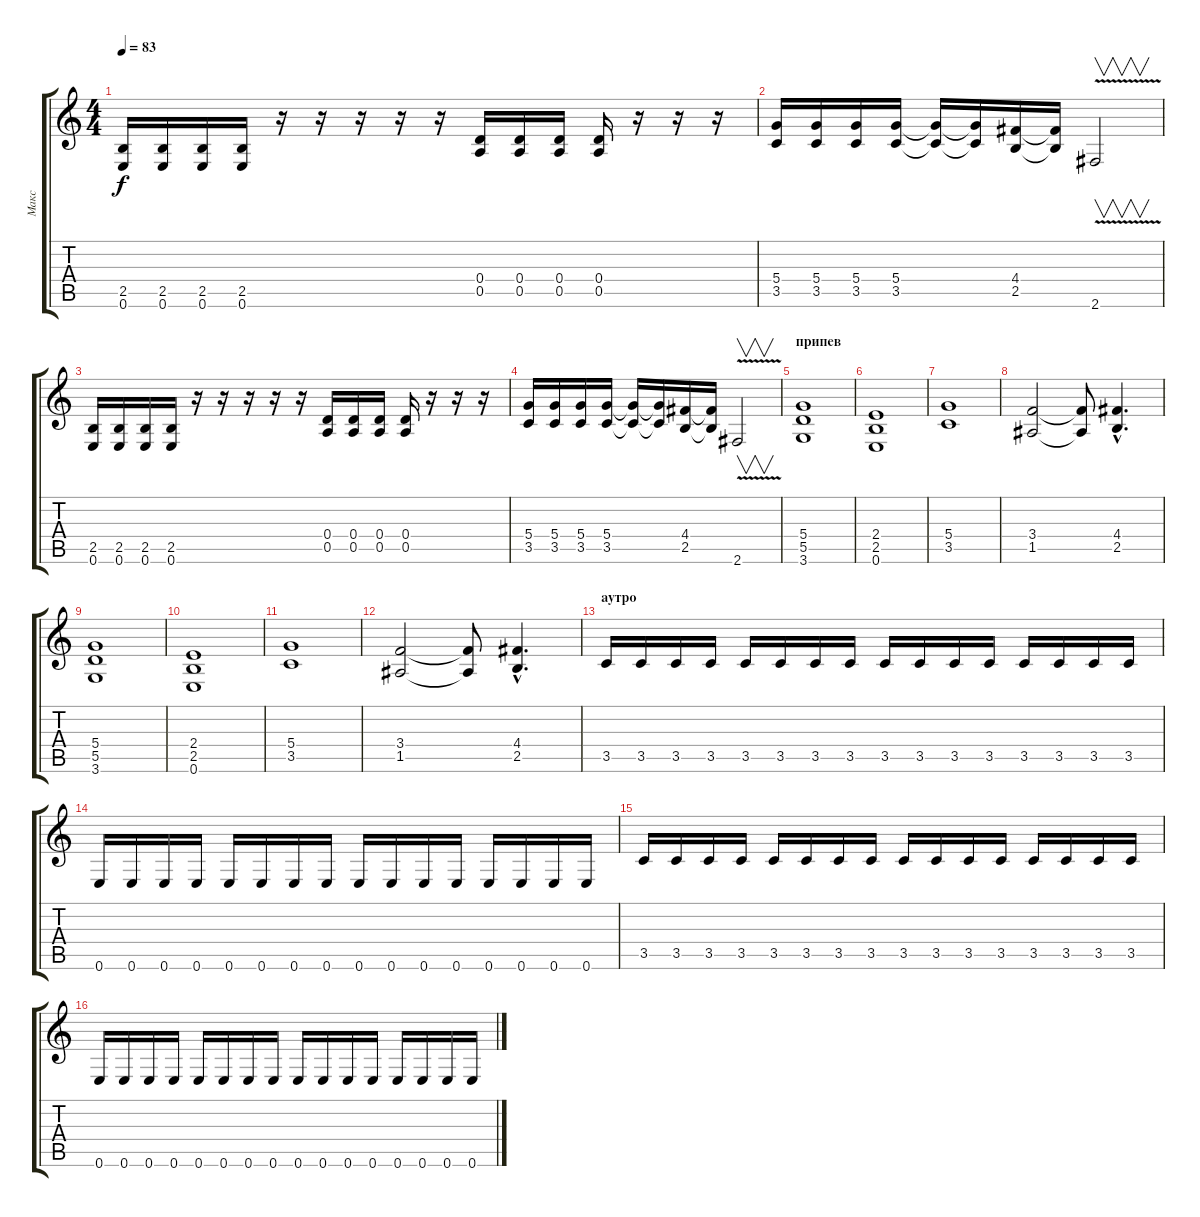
\track ("Макс" "Макс") {instrument distortionguitar}
\staff {score tabs}
\tuning (E4 B3 G3 D3 A2 E2) {hide}
\ts (4 4)
\tempo 83
\clef g2
\ks c
(2.5 0.6).16{dy f} (2.5 0.6).16 (2.5 0.6).16 (2.5 0.6).16 r.16 r.16 r.16 r.16 r.16 (0.4 0.5).16 (0.4 0.5).16 (0.4 0.5).16 (0.4 0.5).16 r.16 r.16 r.16 |
(5.4 3.5).16 (5.4 3.5).16 (5.4 3.5).16 (5.4 3.5).16 (5.4{t} 3.5{t}).16 (5.4{t} 3.5{t}).16 (4.4 2.5).16 (4.4{t} 2.5{t}).16 2.6{v}.2{v} |
(2.5 0.6).16 (2.5 0.6).16 (2.5 0.6).16 (2.5 0.6).16 r.16 r.16 r.16 r.16 r.16 (0.4 0.5).16 (0.4 0.5).16 (0.4 0.5).16 (0.4 0.5).16 r.16 r.16 r.16 |
(5.4 3.5).16 (5.4 3.5).16 (5.4 3.5).16 (5.4 3.5).16 (5.4{t} 3.5{t}).16 (5.4{t} 3.5{t}).16 (4.4 2.5).16 (4.4{t} 2.5{t}).16 2.6{v}.2{v} |
\section ("" "припев")
(5.4 5.5 3.6).1{balance 13} |
(2.4 2.5 0.6).1 |
(5.4 3.5).1 |
(3.4 1.5).2 (3.4{t} 1.5{t}).8 (4.4{hac} 2.5{hac}).4{d} |
(5.4 5.5 3.6).1 |
(2.4 2.5 0.6).1 |
(5.4 3.5).1 |
(3.4 1.5).2 (3.4{t} 1.5{t}).8 (4.4{hac} 2.5{hac}).4{d} |
\section ("" "аутро")
3.5.16 3.5.16 3.5.16 3.5.16 3.5.16 3.5.16 3.5.16 3.5.16 3.5.16 3.5.16 3.5.16 3.5.16 3.5.16 3.5.16 3.5.16 3.5.16 |
0.6.16 0.6.16 0.6.16 0.6.16 0.6.16 0.6.16 0.6.16 0.6.16 0.6.16 0.6.16 0.6.16 0.6.16 0.6.16 0.6.16 0.6.16 0.6.16 |
3.5.16 3.5.16 3.5.16 3.5.16 3.5.16 3.5.16 3.5.16 3.5.16 3.5.16 3.5.16 3.5.16 3.5.16 3.5.16 3.5.16 3.5.16 3.5.16 |
0.6.16 0.6.16 0.6.16 0.6.16 0.6.16 0.6.16 0.6.16 0.6.16 0.6.16 0.6.16 0.6.16 0.6.16 0.6.16 0.6.16 0.6.16 0.6.16
